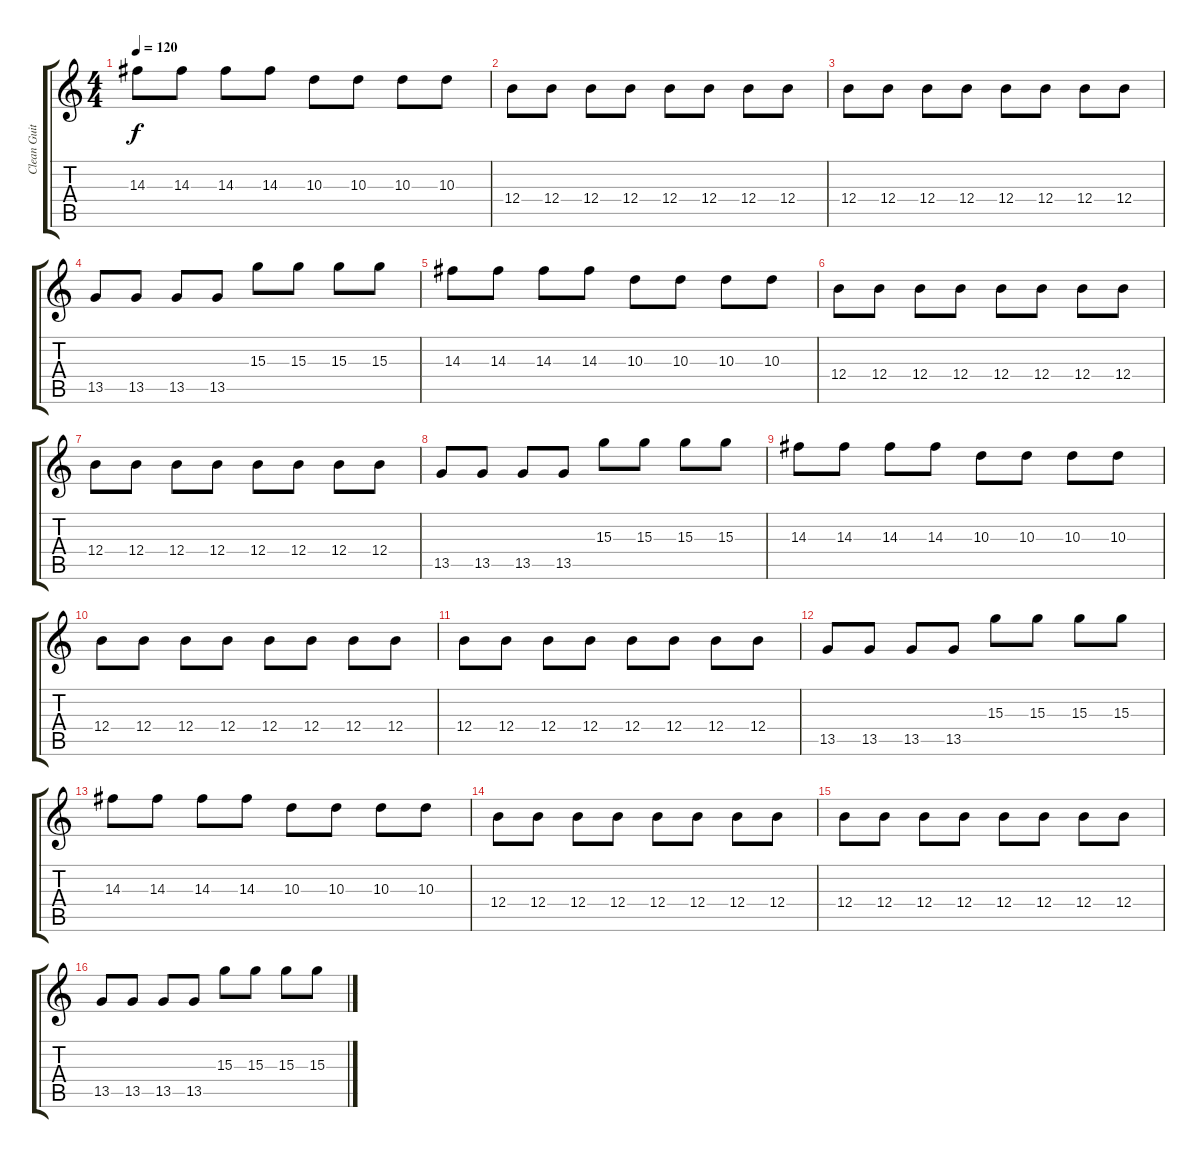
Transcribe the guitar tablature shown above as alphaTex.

\track ("Clean Guitar" "Clean Guit") {instrument electricguitarclean}
\staff {score tabs}
\tuning (Db4 Ab3 E3 B2 Gb2 B1) {hide}
\ts (4 4)
\tempo 120
\clef g2
\ks c
14.3.8{dy f} 14.3.8 14.3.8 14.3.8 10.3.8 10.3.8 10.3.8 10.3.8 |
12.4.8 12.4.8 12.4.8 12.4.8 12.4.8 12.4.8 12.4.8 12.4.8 |
12.4.8 12.4.8 12.4.8 12.4.8 12.4.8 12.4.8 12.4.8 12.4.8 |
13.5.8 13.5.8 13.5.8 13.5.8 15.3.8 15.3.8 15.3.8 15.3.8 |
14.3.8 14.3.8 14.3.8 14.3.8 10.3.8 10.3.8 10.3.8 10.3.8 |
12.4.8 12.4.8 12.4.8 12.4.8 12.4.8 12.4.8 12.4.8 12.4.8 |
12.4.8 12.4.8 12.4.8 12.4.8 12.4.8 12.4.8 12.4.8 12.4.8 |
13.5.8 13.5.8 13.5.8 13.5.8 15.3.8 15.3.8 15.3.8 15.3.8 |
14.3.8 14.3.8 14.3.8 14.3.8 10.3.8 10.3.8 10.3.8 10.3.8 |
12.4.8 12.4.8 12.4.8 12.4.8 12.4.8 12.4.8 12.4.8 12.4.8 |
12.4.8 12.4.8 12.4.8 12.4.8 12.4.8 12.4.8 12.4.8 12.4.8 |
13.5.8 13.5.8 13.5.8 13.5.8 15.3.8 15.3.8 15.3.8 15.3.8 |
14.3.8 14.3.8 14.3.8 14.3.8 10.3.8 10.3.8 10.3.8 10.3.8 |
12.4.8 12.4.8 12.4.8 12.4.8 12.4.8 12.4.8 12.4.8 12.4.8 |
12.4.8 12.4.8 12.4.8 12.4.8 12.4.8 12.4.8 12.4.8 12.4.8 |
13.5.8 13.5.8 13.5.8 13.5.8 15.3.8 15.3.8 15.3.8 15.3.8
